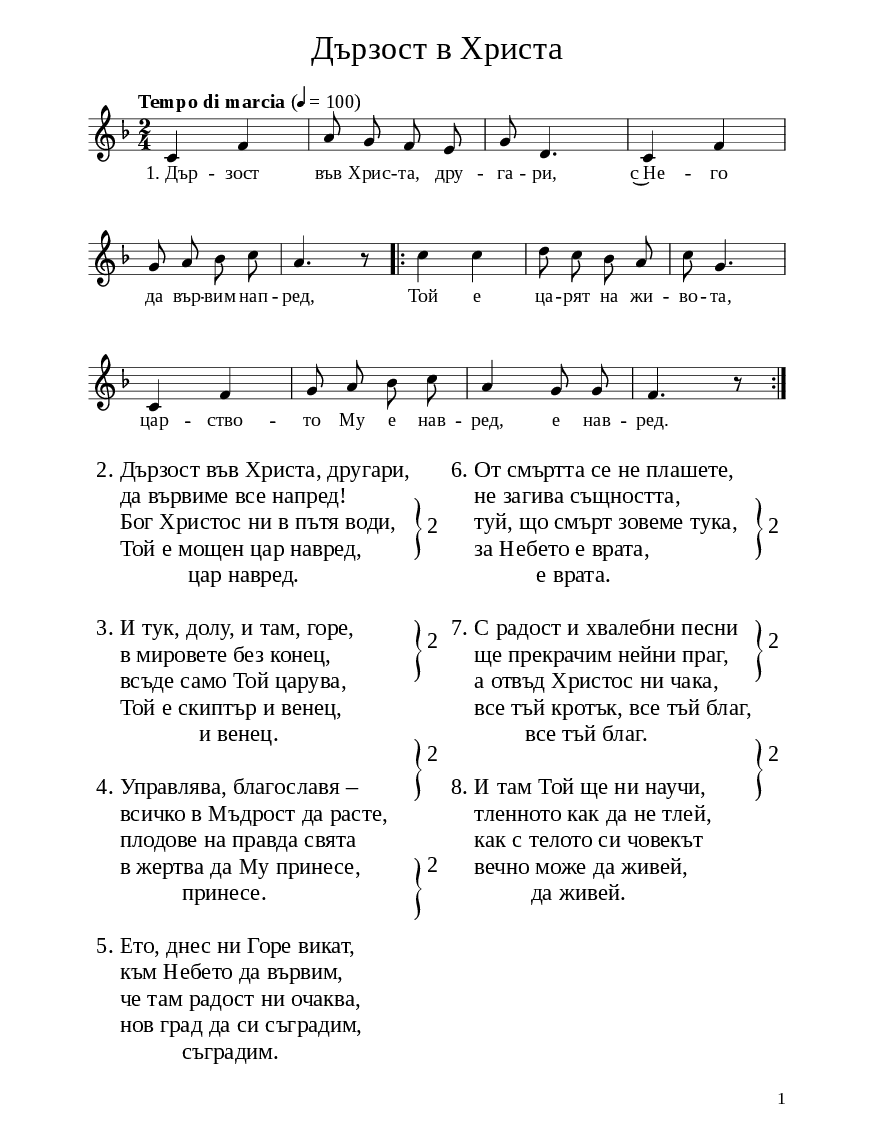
\version "2.24.4"

% include paper part and global functions
\include "include/globals.ily"


"rightBraces052_1" = \markup {
  \column {
    % repeat braces
    \translate #'(0 . -6.7 )
    \right-brace #30

    \translate #'(0 . -11.7 )
    \right-brace #30

    \translate #'(0 . -11.4 )
    \right-brace #30

    \translate #'(0 . -11.2 )
    \right-brace #30

  }
  \column {
    % repeat numbers
    \translate #'(0 . -7.2 )
    2

    \translate #'(0 . -14.8 )
    2

    \translate #'(0 . -14.6 )
    2

    \translate #'(0 . -14.2)
    2



  }
}

"rightBraces052_2" = \markup {
  \column {
    % repeat braces


    \translate #'(0 . -6.7 )
    \right-brace #30

    \translate #'(0 . -11.7 )
    \right-brace #30

    \translate #'(0 . -11.4 )
    \right-brace #30


  }
  \column {
    % repeat numbers

    \translate #'(0 . -7.2 )
    2

    \translate #'(0 . -14.8 )
    2

    \translate #'(0 . -14.6 )
    2


  }
}

\bookpart {
  \label #'ref052
  \tocItem \markup "Дързост в Христа"
  \include "include/bookpart-paper.ily"
  \score {
    \include "include/score-layout.ily"

    \new Voice \absolute  {
      \clef treble
      \key f \major
      \time 2/4
      \tempoFunc "Tempo di marcia" 4 "100"
      \autoBeamOff
      \autoBeamOff
      c'4 f' | a'8 g' f' e' | g'8 d'4. | c'4 f' \break |
      g'8 a' bes' c'' | a'4. r8 \bar ".|:"
      | c''4 c'' | d''8 c'' bes' a' | c''8 g'4. \break |
      c'4  f'4 | g'8 a' bes' c'' a'4 g'8 g' | f'4. r8 \bar ":|."
      \break
    }

    \addlyrics {
      "1. Дър" -- зост във Хрис -- та, дру -- га -- ри, с~Не -- го
      да вър -- вим нап -- ред, Той е ца -- рят на жи -- во -- та,
      цар -- ство -- то Му е нав -- ред, е нав -- ред.
    }

    \header {
      title = \titleFunc #'ref_desc_1 "Дързост в Христа" "Dărzost v Hrista"
    }

    \midi{}

  } % score

  \markup \abs-fontsize #11 {
    \hspace #1
    \override #`(baseline-skip . ,bgCoupletBaselineSkip)
    \column {


      \line {   2.  Дързост във Христа, другари,}

      \line {   "   " да вървиме все напред!}

      \line {   "   " Бог Христос ни в пътя води,}

      \line {   "   " Той е мощен цар навред,}

      \line {   "               " цар навред.}
      \line {   "   "}

      \line {   3.  И тук, долу, и там, горе, }

      \line {   "   " в мировете без конец, }

      \line {   "   " всъде само Той царува, }

      \line {   "   " Той е скиптър и венец, }

      \line {   "                 " и венец. }
      \line {   "   "}
      \line {   4.  Управлява, благославя – }

      \line {   "   " всичко в Мъдрост да расте, }

      \line {   "   " плодове на правда свята }

      \line {   "   " в жертва да Му принесе, }

      \line {   "              " принесе. }

      \line {   "   "}


      \line {   5. Ето, днес ни Горе викат, }

      \line {   "   " към Небето да вървим, }

      \line {   "   " че там радост ни очаква, }

      \line {   "   " нов град да си съградим, }

      \line {   "              " съградим. }

      \line {   "   "}

    }\"rightBraces052_1"



    \hspace #1
    \override #`(baseline-skip . ,bgCoupletBaselineSkip)
    \column {



      \line {   6. От смъртта се не плашете, }

      \line {   "   " не загива същността, }

      \line {   "   " туй, що смърт зовеме тука, }

      \line {   "   " за Небето е врата, }

      \line {   "              " е врата. }

      \line {   "   "}


      \line {   7. С радост и хвалебни песни }

      \line {   "   " ще прекрачим нейни праг, }

      \line {   "   " а отвъд Христос ни чака, }

      \line {   "   " все тъй кротък, все тъй благ, }

      \line {   "            " все тъй благ. }

      \line {   "   "}


      \line {   8. И там Той ще ни научи, }

      \line {   "   " тленното как да не тлей, }

      \line {   "   " как с телото си човекът }

      \line {   "   " вечно може да живей, }

      \line {   "             " да живей. }

    }
    \"rightBraces052_2"
  } % markup



} % bookpart
